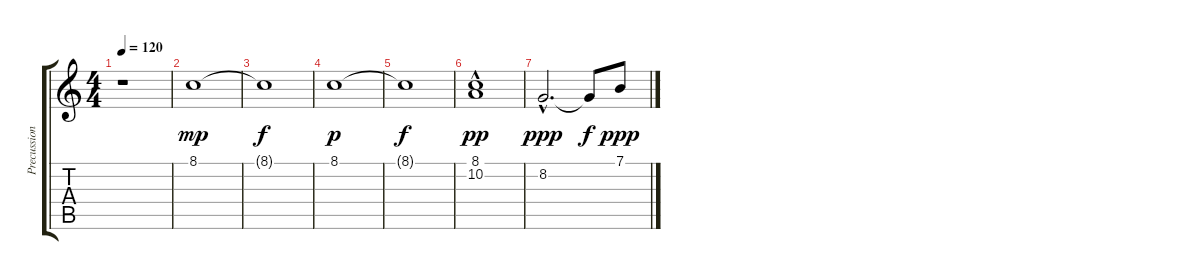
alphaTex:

\track ("Precussion" "Precussion") {instrument pad2warm}
\staff {score tabs}
\tuning (E4 B3 G3 D3 A2 E2) {hide}
\ts (4 4)
\tempo 120
\clef g2
\ks c
r.1{dy f} |
8.1.1{dy mp} |
8.1{t}.1{dy f} |
8.1.1{dy p} |
8.1{t}.1{dy f} |
(8.1 10.2{hac}).1{dy pp} |
8.2{hac}.2{d dy ppp} 8.2{t}.8{dy f} 7.1.8{dy ppp}
